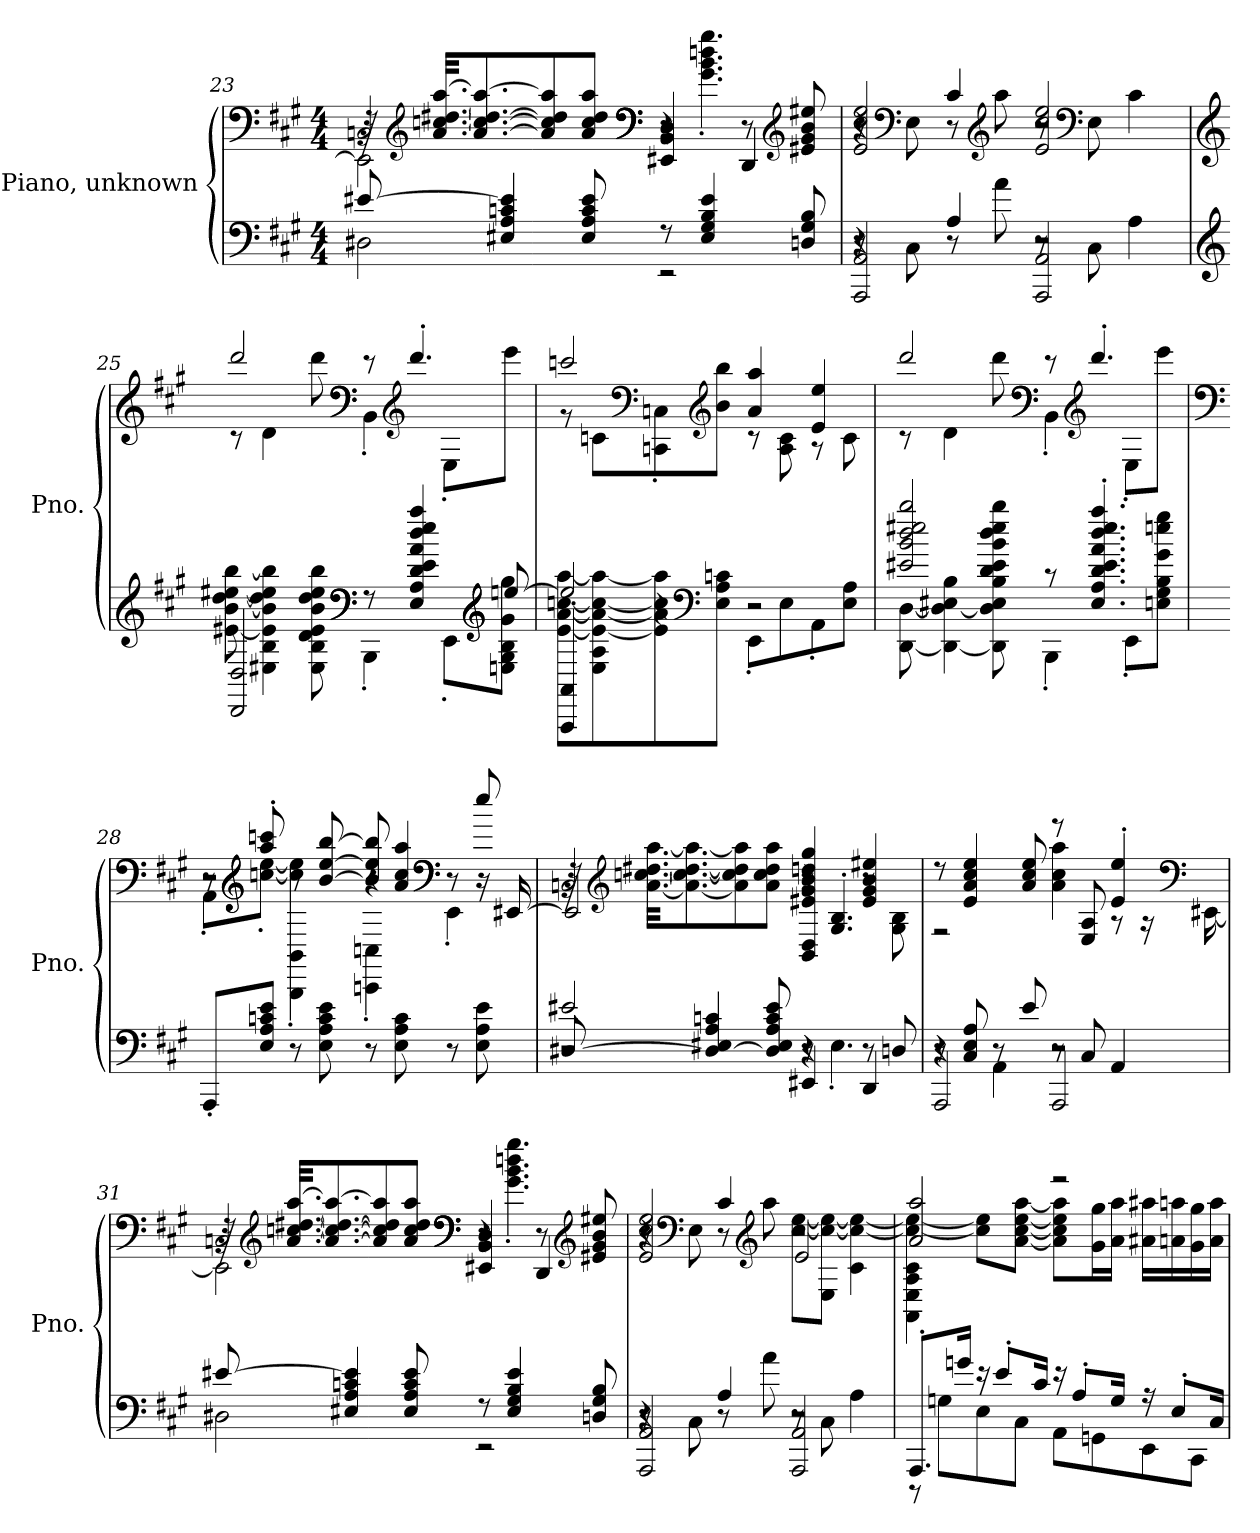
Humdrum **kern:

**kern	**kern
*part1	*part1
*staff2	*staff1
*I"Piano, unknown	*
*I'Pno.	*
!!LO:PB:g=z
*clefF4	*clefF4
*k[f#c#g#]	*k[f#c#g#]
*M4/4	*M4/4
=23	=23
*^	*^
*	*	*	*^
[8e#X/	2D#X\	64r	2EE#\]	2Cn/
*	*	*clefG2	*	*
.	.	[32.a/ [32.ccn/ [32.dd#X/ [32.aa/KKL	.	.
.	.	8.a/_ 8.cc/_ 8.dd#/_ 8.aa/_	.	.
4E#X/ 4A/ 4cn/ 4e#/]	.	.	.	.
.	.	8a/] 8cc/] 8dd#/] 8aa/]	.	.
8E#/ 8A/ 8c/ 8e#/	.	8a/ 8cc/ 8dd#/ 8aa/J	.	.
*	*	*clefF4	*	*
8r	2r	4r	8r	4EE#X/ 4BB/ 4D/
4E#/ 4G#/ 4B/ 4e#/	.	.	4.g#\' 4.b\' 4.ddn\' 4.gg#\'	.
.	.	8r	.	4DD/
*	*	*clefG2	*	*
8Dn/ 8G#/ 8B/	.	8e#X/ 8g#/ 8b/ 8ee#X/	.	.
=24	=24	=24	=24	=24
*	*^	*	*	*
4r	8r	2AAA/ 2AA/	2e/ 2cc#/ 2ee/	8r	4r
*	*	*	*clefF4	*	*
.	8C#\	.	.	8E\	.
4A/	8r	.	.	8r	4c#/
*	*	*	*clefG2	*	*
.	8a\	.	.	8aa\	.
2r	8r	2AAA/ 2AA/	2e/ 2cc#/ 2ee/	8r	2r
*	*	*	*clefF4	*	*
.	8C#\	.	.	8E\	.
.	4A\	.	.	4c#\	.
*v	*v	*v	*	*	*
*	*v	*v	*v
!!LO:LB:g=z
=25	=25
*clefG2	*clefG2
*^	*^
2DD/ 2D/	[8e#X\ [8b\ [8dd\ [8ee#X\ [8bb\	2ddd/	8r
.	4E#X\ 4B\ 4e#\] 4b\] 4dd\] 4ee#\] 4bb\]	.	4d\
.	8E#\ 8B\ 8d\ 8e#\ 8b\ 8dd\ 8ee#\ 8bb\	.	8ddd\
*clefF4	*	*clefF4	*
8r	4BBB'\	8r	4BB'\
*	*	*clefG2	*
4E#/ 4A/ 4d/ 4e#/ 4a/ 4dd/ 4ee#/ 4aa/	.	4.ddd'/	.
.	8EE'\L	.	8E'\L
*clefG2	*	*	*
[8een/	8En\ 8G#\ 8B\ 8g#\ 8gg#\J	.	8eee\J
=26	=26	=26	=26
*	*^	*	*
2ee/]	[8e\ [8a\ [8ccn\ [8aa\L	4AAA/' 4AA/'	2cccn/	8r
.	8E\ 8A\ 8e\_ 8a\_ 8cc\_ 8aa\_	.	.	8cn\L
*	*	*	*clefF4	*
.	8e\] 8a\] 8cc\] 8aa\]	4r	.	8CCn\' 8Cn\'
*clefF4	*	*	*clefG2	*
.	8E\ 8A\ 8cn\J	.	.	8b\ 8bb\J
2r	8EE'\L	2r	4a/ 4aa/	8r
.	8E\	.	.	8A\ 8c\
.	8AA'\	.	4e/ 4ee/	8r
.	8E\ 8A\J	.	.	8c\
*	*v	*v	*	*
!!LO:LB:g=z	!!
=27	=27	=27	=27
2e#X/ 2b/ 2dd/ 2ee#X/ 2bb/	[8DD\ [8D\	2ddd/	8r
.	4DD\_ 4D\_ 4E#X\ 4B\	.	4d\
.	8DD\] 8D\] 8E#\ 8B\ 8d\ 8e#\ 8b\ 8dd\ 8ee#\ 8bb\	.	8ddd\
*	*	*clefF4	*
8r	4BBB'\	8r	4BB'\
*	*	*clefG2	*
4.E#/' 4.A/' 4.d/' 4.e#/' 4.a/' 4.dd/' 4.ee#/' 4.aa/'	.	4.ddd'/	.
.	8EE'\L	.	8E'\L
.	8En\ 8G#\ 8B\ 8g#\ 8een\ 8gg#\J	.	8eee\J
*v	*v	*	*
*	*v	*v
=28	=28
*	*clefF4
*	*^
*	*	*^
8AAA'/L	8r	8AA'\L	2r
*	*clefG2	*	*
8E/ 8A/ 8cn/ 8e/J	8aa/' 8cccn/'	[8ccn\' [8ee\'J	.
8r	8r	4BBB\' 4BB\' 4cc\]' 4ee\]'	.
8E\ 8A\ 8c\ 8e\	[8b/ [8ee/ [8bb/	.	.
8r	8b/] 8ee/] 8bb/]	4CCn\' 4Cn\'	4r
8E\ 8A\ 8c\	4a/ 4cc/ 4aa/	.	.
*	*clefF4	*	*
8r	.	4EE'\	8r
8E\ 8A\ 8e\	8ee/	.	16r
.	.	.	[16EE#X/
!!LO:LB:g=z	!!	!!
=29	=29	=29	=29
*^	*	*	*
*	*^	*	*	*
[8D#X/	2r	2e#X/	2Cn/	64r	2EE#/]
*	*	*	*clefG2	*	*
.	.	.	.	[32.a\ [32.ccn\ [32.dd#X\ [32.aa\KKL	.
.	.	.	.	8.a\_ 8.cc\_ 8.dd#\_ 8.aa\_	.
4D#/_ 4E#X/ 4A/ 4cn/	.	.	.	.	.
.	.	.	.	8a\] 8cc\] 8dd#\] 8aa\]	.
8D#/] 8E#/ 8A/ 8c/ 8e#/	.	.	.	8a\ 8cc\ 8dd#\ 8aa\J	.
4r	8r	4EE#X/	4BB/ 4D/ 4e#X/ 4g#/ 4b/ 4ddn/ 4gg#/	4r	8r
.	4.E#'\	.	.	.	4.G#/' 4.B/'
8r	.	4DD/	4e#/ 4g#/ 4b/ 4ee#X/	8r	.
8Dn/	.	.	.	8G#\ 8B\	.
*	*	*	*	*v	*v
=30	=30	=30	=30	=30
8r	4r	2AAA/	8r	2r
8C#/ 8E/ 8A/	.	.	4e/ 4a/ 4cc#/ 4ee/	.
8r	4AA\	.	.	.
8e/	.	.	8a/ 8cc#/ 8ee/	.
8r	2r	2AAA/	8r	4a\ 4cc#\ 4aa\
8C#/	.	.	8E/ 8A/	.
4AA/	.	.	4e/' 4ee/'	8r
.	.	.	.	16r
*	*	*	*clefF4	*
.	.	.	.	[16EE#X\
*	*v	*v	*	*
!!LO:LB:g=z
=31	=31	=31	=31
*	*	*	*^
[8e#X/	2D#X\	64r	2EE#\]	2Cn/
*	*	*clefG2	*	*
.	.	[32.a/ [32.ccn/ [32.dd#X/ [32.aa/KKL	.	.
.	.	8.a/_ 8.cc/_ 8.dd#/_ 8.aa/_	.	.
4E#X/ 4A/ 4cn/ 4e#/]	.	.	.	.
.	.	8a/] 8cc/] 8dd#/] 8aa/]	.	.
8E#/ 8A/ 8c/ 8e#/	.	8a/ 8cc/ 8dd#/ 8aa/J	.	.
*	*	*clefF4	*	*
8r	2r	4r	8r	4EE#X/ 4BB/ 4D/
4E#/ 4G#/ 4B/ 4e#/	.	.	4.g#\' 4.b\' 4.ddn\' 4.gg#\'	.
.	.	8r	.	4DD/
*	*	*clefG2	*	*
8Dn/ 8G#/ 8B/	.	8e#X/ 8g#/ 8b/ 8ee#X/	.	.
=32	=32	=32	=32	=32
*	*^	*	*	*
4r	8r	2AAA/ 2AA/	2e/ 2cc#/ 2ee/	8r	4r
*	*	*	*clefF4	*	*
.	8C#\	.	.	8E\	.
4A/	8r	.	.	8r	4c#/
*	*	*	*clefG2	*	*
.	8a\	.	.	8aa\	.
2r	8r	2AAA/ 2AA/	2r	[8cc#\ [8ee\L	2e/
.	8C#\	.	.	8E\ 8cc#\_ 8ee\_J	.
.	4A\	.	.	4c#\ 4cc#\_ 4ee\_	.
*	*v	*v	*	*	*
*	*	*	*v	*v
!!LO:LB:g=z
=33	=33	=33	=33
8.AAA'/L	8r	2a/ 2aa/	4AA\ 4E\ 4A\ 4c#\ 4cc#\_ 4ee\_
.	8Gn\L	.	.
16gn/Jk	.	.	.
16r	8E\	.	8cc#\] 8ee\]L
8e'/L	.	.	.
.	8C#\J	.	[8a\ [8cc#\ [8ee\ [8aa\J
16c#/Jk	.	.	.
16r	8AA\L	2r	8a\] 8cc#\] 8ee\] 8aa\]L
8A'/L	.	.	.
.	8GGn\	.	16g#\ 16gg#\L
16G/Jk	.	.	16a\ 16aa\JJ
16r	8EE\	.	16a#X\ 16aa#X\LL
8E'/L	.	.	16an\ 16aan\
.	8CC#\J	.	16g#\ 16gg#\
16C#/Jk	.	.	16a\ 16aa\JJ
*v	*v	*	*
*	*v	*v
=	=
*-	*-
